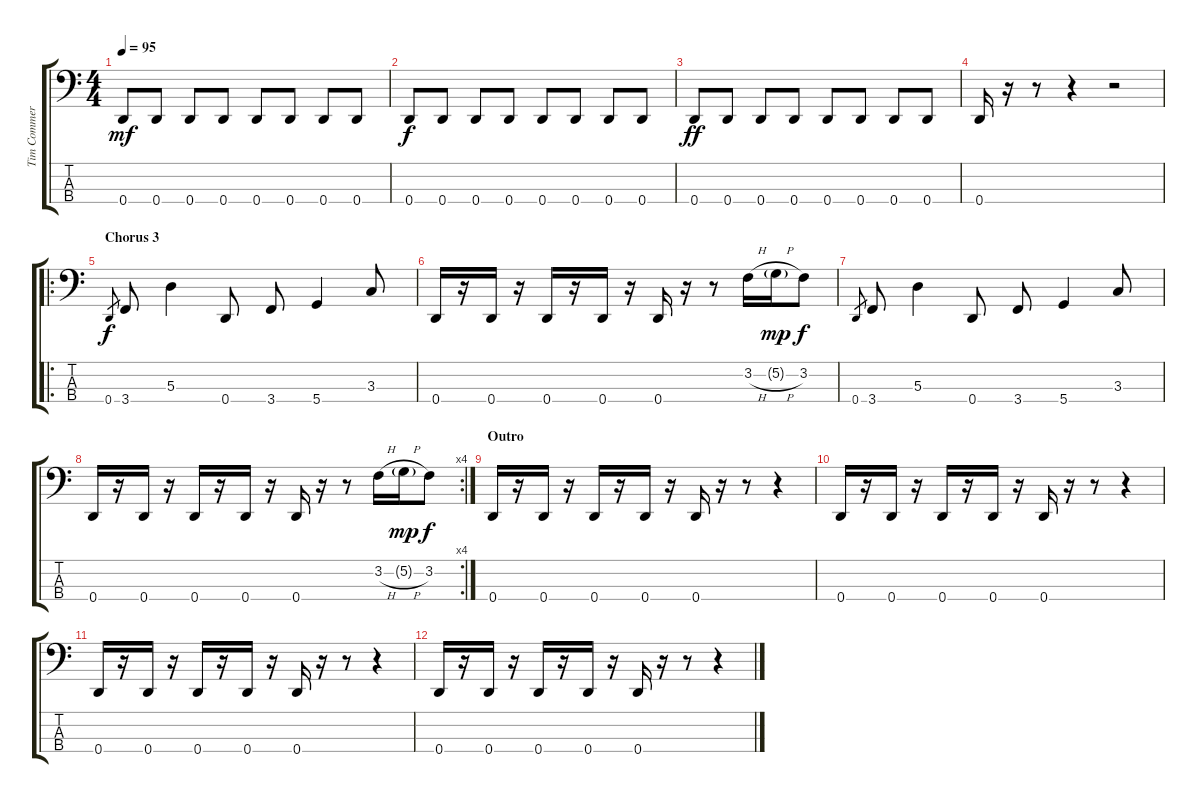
\track ("Tim Commerford" "Tim Commer") {instrument electricbassfinger}
\staff {score tabs}
\tuning (G2 D2 A1 D1) {hide}
\ts (4 4)
\tempo 95
\clef f4
\ks c
0.4.8{dy mf} 0.4.8 0.4.8 0.4.8 0.4.8 0.4.8 0.4.8 0.4.8 |
0.4.8{dy f} 0.4.8 0.4.8 0.4.8 0.4.8 0.4.8 0.4.8 0.4.8 |
0.4.8{dy ff} 0.4.8 0.4.8 0.4.8 0.4.8 0.4.8 0.4.8 0.4.8 |
0.4.16 r.16 r.8 r.4 r.2 |
\ro
\section ("" "Chorus 3")
0.4.8{gr dy f} 3.4.8 5.3.4 0.4.8 3.4.8 5.4.4 3.3.8 |
0.4.16 r.16 0.4.16 r.16 0.4.16 r.16 0.4.16 r.16 0.4.16 r.16 r.8 3.2{h}.16 5.2{h g}.16{dy mp} 3.2.8{dy f} |
0.4.8{gr} 3.4.8 5.3.4 0.4.8 3.4.8 5.4.4 3.3.8 |
\rc 4
0.4.16 r.16 0.4.16 r.16 0.4.16 r.16 0.4.16 r.16 0.4.16 r.16 r.8 3.2{h}.16 5.2{h g}.16{dy mp} 3.2.8{dy f} |
\section ("" "Outro")
0.4.16 r.16 0.4.16 r.16 0.4.16 r.16 0.4.16 r.16 0.4.16 r.16 r.8 r.4 |
0.4.16 r.16 0.4.16 r.16 0.4.16 r.16 0.4.16 r.16 0.4.16 r.16 r.8 r.4 |
0.4.16 r.16 0.4.16 r.16 0.4.16 r.16 0.4.16 r.16 0.4.16 r.16 r.8 r.4 |
0.4.16 r.16 0.4.16 r.16 0.4.16 r.16 0.4.16 r.16 0.4.16 r.16 r.8 r.4
